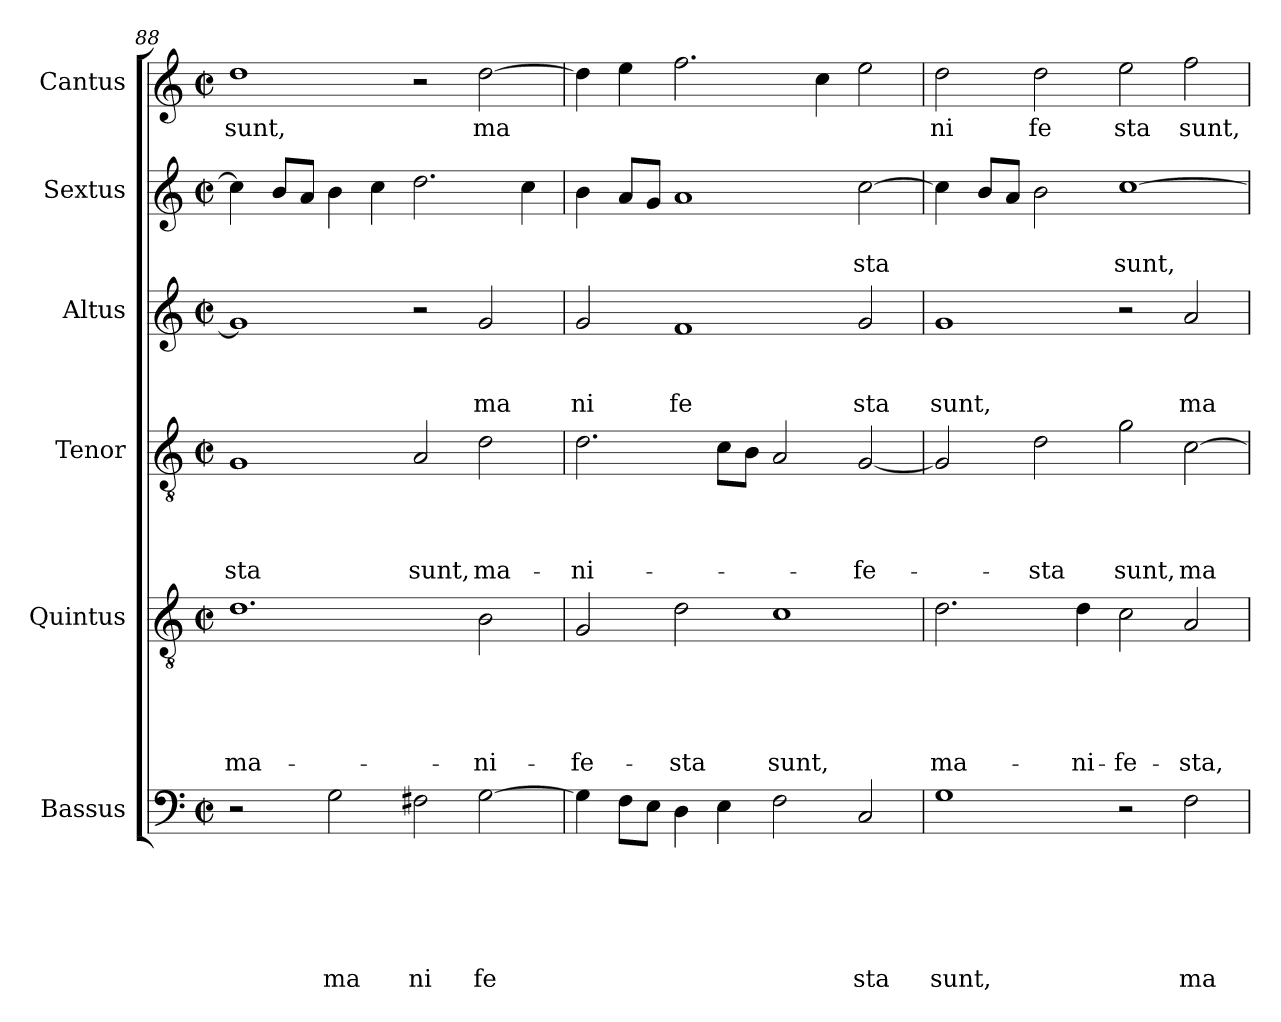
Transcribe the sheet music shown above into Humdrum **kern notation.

**kern	**text	**text	**text	**text	**text	**text	**kern	**text	**text	**text	**text	**text	**kern	**text	**text	**text	**text	**kern	**text	**text	**text	**kern	**text	**text	**kern	**text
*part6	*part6	*part6	*part6	*part6	*part6	*part6	*part5	*part5	*part5	*part5	*part5	*part5	*part4	*part4	*part4	*part4	*part4	*part3	*part3	*part3	*part3	*part2	*part2	*part2	*part1	*part1
*staff6	*staff6	*staff6	*staff6	*staff6	*staff6	*staff6	*staff5	*staff5	*staff5	*staff5	*staff5	*staff5	*staff4	*staff4	*staff4	*staff4	*staff4	*staff3	*staff3	*staff3	*staff3	*staff2	*staff2	*staff2	*staff1	*staff1
*I"Bassus	*	*	*	*	*	*	*I"Quintus	*	*	*	*	*	*I"Tenor	*	*	*	*	*I"Altus	*	*	*	*I"Sextus	*	*	*I"Cantus	*
!!LO:LB:g=z
*clefF4	*	*	*	*	*	*	*clefGv2	*	*	*	*	*	*clefGv2	*	*	*	*	*clefG2	*	*	*	*clefG2	*	*	*clefG2	*
*k[]	*	*	*	*	*	*	*k[]	*	*	*	*	*	*k[]	*	*	*	*	*k[]	*	*	*	*k[]	*	*	*k[]	*
*C:	*	*	*	*	*	*	*C:	*	*	*	*	*	*C:	*	*	*	*	*C:	*	*	*	*C:	*	*	*C:	*
*M2/2	*	*	*	*	*	*	*M2/2	*	*	*	*	*	*M2/2	*	*	*	*	*M2/2	*	*	*	*M2/2	*	*	*M2/2	*
*met(c|)	*	*	*	*	*	*	*met(c|)	*	*	*	*	*	*met(c|)	*	*	*	*	*met(c|)	*	*	*	*met(c|)	*	*	*met(c|)	*
=88	=88	=88	=88	=88	=88	=88	=88	=88	=88	=88	=88	=88	=88	=88	=88	=88	=88	=88	=88	=88	=88	=88	=88	=88	=88	=88
!	!	!	!	!	!	!	!	!	!	!	!	!LO:LY:b	!	!	!	!	!LO:LY:b	!	!	!	!	!	!	!	!	!LO:LY:b
2r	.	.	.	.	.	.	1.d	.	.	.	.	ma-	1G	.	.	.	sta	1g]	.	.	.	4cc\]	.	.	1dd	sunt,
.	.	.	.	.	.	.	.	.	.	.	.	.	.	.	.	.	.	.	.	.	.	8b/L	.	.	.	.
.	.	.	.	.	.	.	.	.	.	.	.	.	.	.	.	.	.	.	.	.	.	8a/J	.	.	.	.
!	!	!	!	!	!	!LO:LY:b	!	!	!	!	!	!	!	!	!	!	!	!	!	!	!	!	!	!	!	!
2G\	.	.	.	.	.	ma	.	.	.	.	.	.	.	.	.	.	.	.	.	.	.	4b\	.	.	.	.
.	.	.	.	.	.	.	.	.	.	.	.	.	.	.	.	.	.	.	.	.	.	4cc\	.	.	.	.
!	!	!	!	!	!	!LO:LY:b	!	!	!	!	!	!	!	!	!	!	!LO:LY:b	!	!	!	!	!	!	!	!	!
2F#X\	.	.	.	.	.	ni	.	.	.	.	.	.	2A/	.	.	.	sunt,	2r	.	.	.	2.dd\	.	.	2r	.
!	!	!	!	!	!	!LO:LY:b	!	!	!	!	!	!LO:LY:b	!	!	!	!	!LO:LY:b	!	!	!	!LO:LY:b	!	!	!	!	!LO:LY:b
[>2G\	.	.	.	.	.	fe	2B\	.	.	.	.	-ni-	2d\	.	.	.	ma-	2g/	.	.	ma	.	.	.	[>2dd\	ma
.	.	.	.	.	.	.	.	.	.	.	.	.	.	.	.	.	.	.	.	.	.	4cc\	.	.	.	.
=89	=89	=89	=89	=89	=89	=89	=89	=89	=89	=89	=89	=89	=89	=89	=89	=89	=89	=89	=89	=89	=89	=89	=89	=89	=89	=89
!	!	!	!	!	!	!	!	!	!	!	!	!LO:LY:b	!	!	!	!	!LO:LY:b	!	!	!	!LO:LY:b	!	!	!	!	!
4G\]	.	.	.	.	.	.	2G/	.	.	.	.	-fe-	2.d\	.	.	.	-ni-	2g/	.	.	ni	4b\	.	.	4dd\]	.
8F\L	.	.	.	.	.	.	.	.	.	.	.	.	.	.	.	.	.	.	.	.	.	8a/L	.	.	4ee\	.
8E\J	.	.	.	.	.	.	.	.	.	.	.	.	.	.	.	.	.	.	.	.	.	8g/J	.	.	.	.
!	!	!	!	!	!	!	!	!	!	!	!	!LO:LY:b	!	!	!	!	!	!	!	!	!LO:LY:b	!	!	!	!	!
4D\	.	.	.	.	.	.	2d\	.	.	.	.	-sta	.	.	.	.	.	1f	.	.	fe	1a	.	.	2.ff\	.
4E\	.	.	.	.	.	.	.	.	.	.	.	.	8c\L	.	.	.	.	.	.	.	.	.	.	.	.	.
.	.	.	.	.	.	.	.	.	.	.	.	.	8B\J	.	.	.	.	.	.	.	.	.	.	.	.	.
!	!	!	!	!	!	!	!	!	!	!	!	!LO:LY:b	!	!	!	!	!	!	!	!	!	!	!	!	!	!
2F\	.	.	.	.	.	.	1c	.	.	.	.	sunt,	2A/	.	.	.	.	.	.	.	.	.	.	.	.	.
.	.	.	.	.	.	.	.	.	.	.	.	.	.	.	.	.	.	.	.	.	.	.	.	.	4cc\	.
!	!	!	!	!	!	!LO:LY:b	!	!	!	!	!	!	!	!	!	!	!LO:LY:b	!	!	!	!LO:LY:b	!	!	!LO:LY:b	!	!
2C/	.	.	.	.	.	sta	.	.	.	.	.	.	[<2G/	.	.	.	-fe-	2g/	.	.	sta	[>2cc\	.	sta	2ee\	.
=90	=90	=90	=90	=90	=90	=90	=90	=90	=90	=90	=90	=90	=90	=90	=90	=90	=90	=90	=90	=90	=90	=90	=90	=90	=90	=90
!	!	!	!	!	!	!LO:LY:b	!	!	!	!	!	!LO:LY:b	!	!	!	!	!	!	!	!	!LO:LY:b	!	!	!	!	!LO:LY:b
1G	.	.	.	.	.	sunt,	2.d\	.	.	.	.	ma-	2G/]	.	.	.	.	1g	.	.	sunt,	4cc\]	.	.	2dd\	ni
.	.	.	.	.	.	.	.	.	.	.	.	.	.	.	.	.	.	.	.	.	.	8b/L	.	.	.	.
.	.	.	.	.	.	.	.	.	.	.	.	.	.	.	.	.	.	.	.	.	.	8a/J	.	.	.	.
!	!	!	!	!	!	!	!	!	!	!	!	!	!	!	!	!	!LO:LY:b	!	!	!	!	!	!	!	!	!LO:LY:b
.	.	.	.	.	.	.	.	.	.	.	.	.	2d\	.	.	.	-sta	.	.	.	.	2b\	.	.	2dd\	fe
!	!	!	!	!	!	!	!	!	!	!	!	!LO:LY:b	!	!	!	!	!	!	!	!	!	!	!	!	!	!
.	.	.	.	.	.	.	4d\	.	.	.	.	-ni-	.	.	.	.	.	.	.	.	.	.	.	.	.	.
!	!	!	!	!	!	!	!	!	!	!	!	!LO:LY:b	!	!	!	!	!LO:LY:b	!	!	!	!	!	!	!LO:LY:b	!	!LO:LY:b
2r	.	.	.	.	.	.	2c\	.	.	.	.	-fe-	2g\	.	.	.	sunt,	2r	.	.	.	[>1cc	.	sunt,	2ee\	sta
!	!	!	!	!	!	!LO:LY:b	!	!	!	!	!	!LO:LY:b	!	!	!	!	!LO:LY:b	!	!	!	!LO:LY:b	!	!	!	!	!LO:LY:b
2F\	.	.	.	.	.	ma	2A/	.	.	.	.	-sta,	[>2c\	.	.	.	ma-	2a/	.	.	ma	.	.	.	2ff\	sunt,
=	=	=	=	=	=	=	=	=	=	=	=	=	=	=	=	=	=	=	=	=	=	=	=	=	=	=
*-	*-	*-	*-	*-	*-	*-	*-	*-	*-	*-	*-	*-	*-	*-	*-	*-	*-	*-	*-	*-	*-	*-	*-	*-	*-	*-
